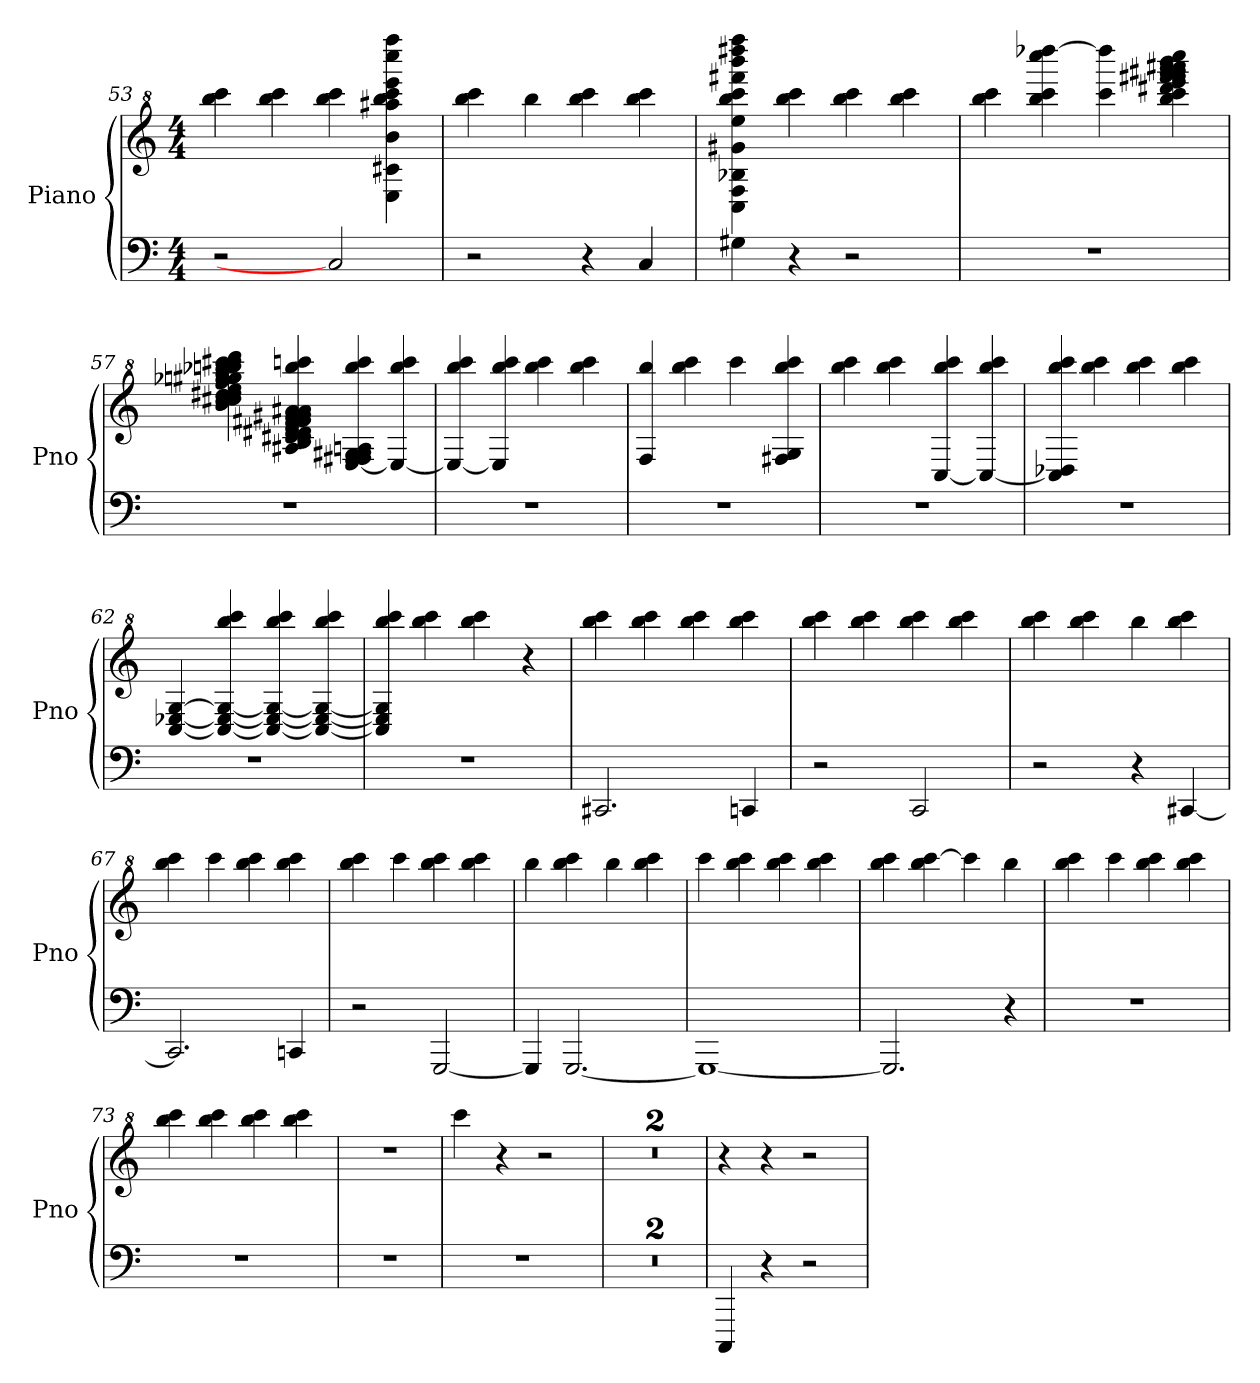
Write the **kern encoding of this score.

**kern	**kern
*part1	*part1
*staff2	*staff1
*I"Piano	*
*I'Pno	*
*clefF4	*clefG^2
*k[]	*k[]
*C:	*C:
*M4/4	*M4/4
=53	=53
2r	4bbb\ 4cccc\
.	4bbb\ 4cccc\
2C#/]	4bbb\ 4cccc\
.	4e\ 4cc#X\ 4bb\ 4aaa#X\ 4bbb\ 4cccc\ 4eeee\ 4ccccc\ 4fffff\
=54	=54
2r	4bbb\ 4cccc\
.	4bbb\
4r	4bbb\ 4cccc\
4C/	4bbb\ 4cccc\
=55	=55
4G#X\	4c\ 4f\ 4b-X\ 4gg#X\ 4eee\ 4bbb\ 4cccc\ 4ffff#X\ 4bbbb\ 4ddddd#X\ 4fffff\
4r	4bbb\ 4cccc\
2r	4bbb\ 4cccc\
.	4bbb\ 4cccc\
=56	=56
1r	4bbb\ 4cccc\
.	4bbb\ 4cccc\ 4ccccc\ [4ddddd-X\
.	4cccc\ 4ddddd-\]
.	4bbb\ 4cccc\ 4dddd#X\ 4eeee\ 4ffff\ 4ffff#X\ 4gggg\ 4gggg#X\ 4aaaa\ 4aaaa#X\ 4bbbb\ 4ccccc\
!!LO:LB:g=z
=57	=57
1r	4bb\ 4ccc\ 4ccc#X\ 4ddd\ 4ddd#X\ 4eee\ 4fff\ 4ggg-\ 4ggg\ 4ggg#X\ 4aaa\ 4bbb-X\ 4bbbn\ 4cccc\ 4cccc#X\ 4dddd\
.	4a#X/ 4b/ 4cc/ 4cc#/ 4dd/ 4dd#/ 4ee/ 4ff/ 4ff#X/ 4gg/ 4gg#X/ 4aa/ 4aa#X/ 4bbb/ 4ccccn/
.	[4e/ 4f/ 4f#X/ 4g/ 4g#X/ 4an/ 4bbb/ 4cccc/
.	4e/_ 4bbb/ 4cccc/
=58	=58
1r	4e/_ 4bbb/ 4cccc/
.	4e/] 4bbb/ 4cccc/
.	4bbb\ 4cccc\
.	4bbb\ 4cccc\
=59	=59
1r	4f/ 4bbb/
.	4bbb\ 4cccc\
.	4cccc\
.	4f#X/ 4g/ 4bbb/ 4cccc/
=60	=60
1r	4bbb\ 4cccc\
.	4bbb\ 4cccc\
.	[4c/ 4bbb/ 4cccc/
.	4c/_ 4bbb/ 4cccc/
=61	=61
1r	4c/] 4d-X/ 4bbb/ 4cccc/
.	4bbb\ 4cccc\
.	4bbb\ 4cccc\
.	4bbb\ 4cccc\
!!LO:PB:g=z
=62	=62
1r	[4c/ [4e-X/ [4g/
.	4c/_ 4e-/_ 4g/_ 4bbb/ 4cccc/
.	4c/_ 4e-/_ 4g/_ 4bbb/ 4cccc/
.	4c/_ 4e-/_ 4g/_ 4bbb/ 4cccc/
=63	=63
1r	4c/] 4e-/] 4g/] 4bbb/ 4cccc/
.	4bbb\ 4cccc\
.	4bbb\ 4cccc\
.	4r
=64	=64
2.CC#X/	4bbb\ 4cccc\
.	4bbb\ 4cccc\
.	4bbb\ 4cccc\
4CCn/	4bbb\ 4cccc\
=65	=65
2r	4bbb\ 4cccc\
.	4bbb\ 4cccc\
2CC/	4bbb\ 4cccc\
.	4bbb\ 4cccc\
=66	=66
2r	4bbb\ 4cccc\
.	4bbb\ 4cccc\
4r	4bbb\
[4CC#X/	4bbb\ 4cccc\
=67	=67
2.CC#/]	4bbb\ 4cccc\
.	4cccc\
.	4bbb\ 4cccc\
4CCn/	4bbb\ 4cccc\
!!LO:LB:g=z
=68	=68
2r	4bbb\ 4cccc\
.	4cccc\
[2GGG/	4bbb\ 4cccc\
.	4bbb\ 4cccc\
=69	=69
4GGG/]	4bbb\
[2.GGG/	4bbb\ 4cccc\
.	4bbb\
.	4bbb\ 4cccc\
=70	=70
1GGG_	4cccc\
.	4bbb\ 4cccc\
.	4bbb\ 4cccc\
.	4bbb\ 4cccc\
=71	=71
2.GGG/]	4bbb\ 4cccc\
.	4bbb\ [4cccc\
.	4cccc\]
4r	4bbb\
=72	=72
1r	4bbb\ 4cccc\
.	4cccc\
.	4bbb\ 4cccc\
.	4bbb\ 4cccc\
=73	=73
1r	4bbb\ 4cccc\
.	4bbb\ 4cccc\
.	4bbb\ 4cccc\
.	4bbb\ 4cccc\
=74	=74
1r	1r
=75	=75
1r	4cccc\
.	4r
.	2r
=76	=76
1r	1r
!!LO:LB:g=z
=77	=77
1r	1r
=78	=78
4CCC/	4r
4r	4r
2r	2r
=	=
*-	*-
